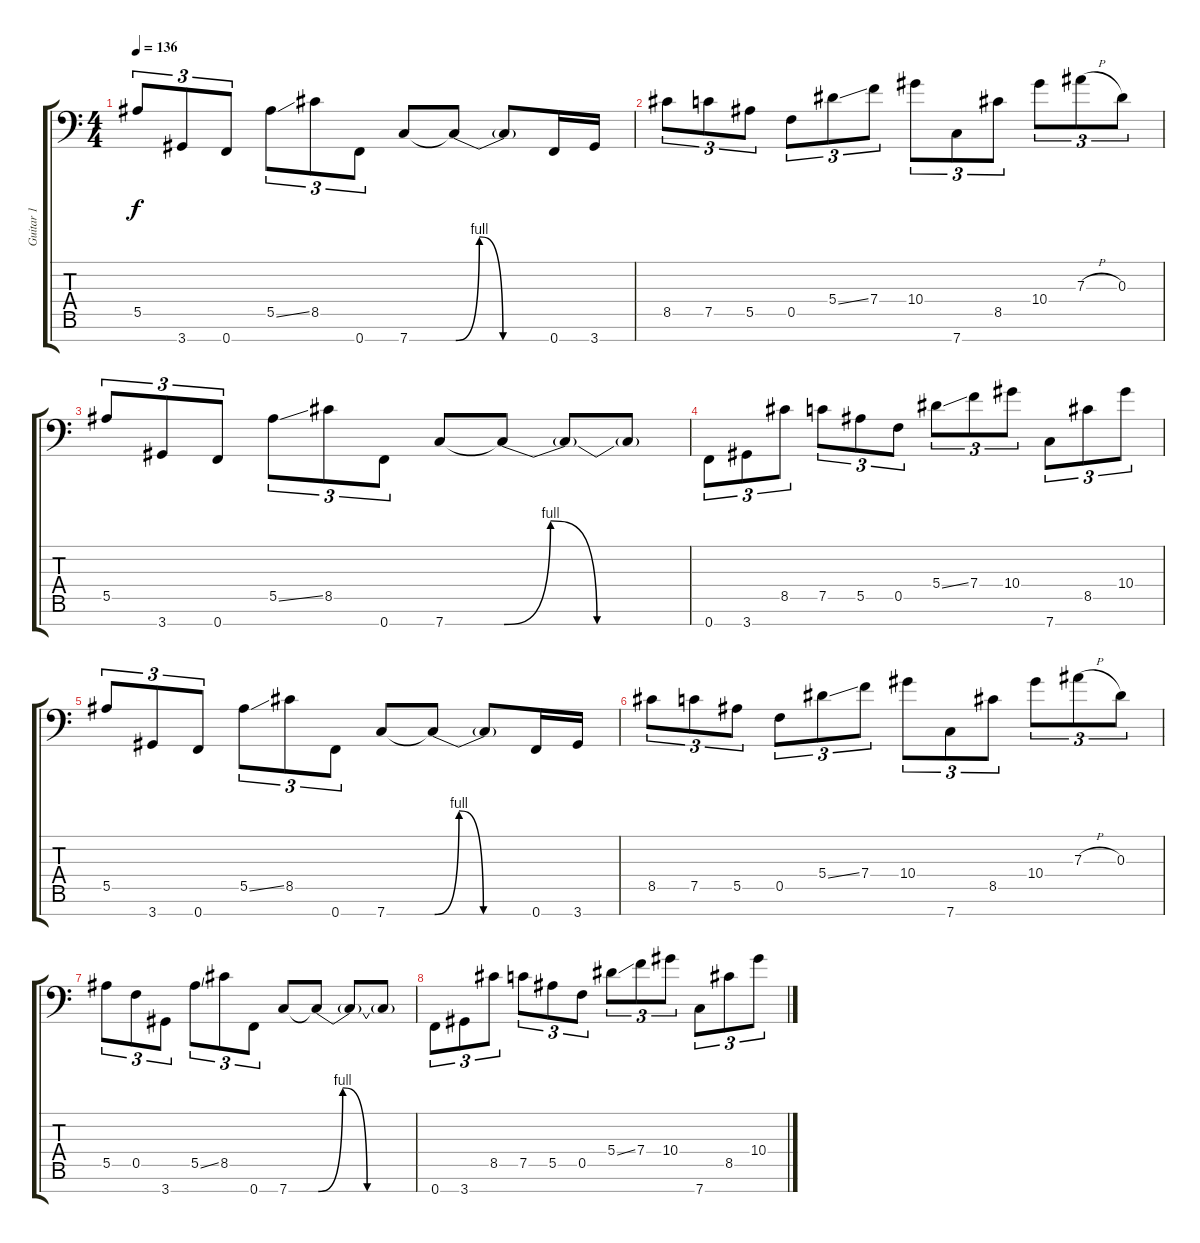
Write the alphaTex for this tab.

\track ("Guitar 1" "Guitar 1") {instrument distortionguitar}
\staff {score tabs}
\tuning (Bb3 F3 Eb3 Bb2 F2 Bb1 F1) {hide}
\ts (4 4)
\tempo 136
\clef f4
\ks c
5.5.8{tu (3 2) dy f} 3.7.8{tu (3 2)} 0.7.8{tu (3 2)} 5.5{ss}.8{tu (3 2)} 8.5.8{tu (3 2)} 0.7.8{tu (3 2)} 7.7.8 7.7{be (custom 0 0 15 4 30 0 45 0 60 0) t}.8 7.7{t}.8 0.7.16 3.7.16 |
8.5.8{tu (3 2)} 7.5.8{tu (3 2)} 5.5.8{tu (3 2)} 0.5.8{tu (3 2)} 5.4{ss}.8{tu (3 2)} 7.4.8{tu (3 2)} 10.4.8{tu (3 2)} 7.7.8{tu (3 2)} 8.5.8{tu (3 2)} 10.4.8{tu (3 2)} 7.3{h}.8{tu (3 2)} 0.3.8{tu (3 2)} |
5.5.8{tu (3 2)} 3.7.8{tu (3 2)} 0.7.8{tu (3 2)} 5.5{ss}.8{tu (3 2)} 8.5.8{tu (3 2)} 0.7.8{tu (3 2)} 7.7.8 7.7{be (custom 0 0 15 4 30 0 45 0 60 0) t}.8 7.7{t}.8 7.7{t}.8 |
0.7.8{tu (3 2)} 3.7.8{tu (3 2)} 8.5.8{tu (3 2)} 7.5.8{tu (3 2)} 5.5.8{tu (3 2)} 0.5.8{tu (3 2)} 5.4{ss}.8{tu (3 2)} 7.4.8{tu (3 2)} 10.4.8{tu (3 2)} 7.7.8{tu (3 2)} 8.5.8{tu (3 2)} 10.4.8{tu (3 2)} |
5.5.8{tu (3 2)} 3.7.8{tu (3 2)} 0.7.8{tu (3 2)} 5.5{ss}.8{tu (3 2)} 8.5.8{tu (3 2)} 0.7.8{tu (3 2)} 7.7.8 7.7{be (custom 0 0 15 4 30 0 45 0 60 0) t}.8 7.7{t}.8 0.7.16 3.7.16 |
8.5.8{tu (3 2)} 7.5.8{tu (3 2)} 5.5.8{tu (3 2)} 0.5.8{tu (3 2)} 5.4{ss}.8{tu (3 2)} 7.4.8{tu (3 2)} 10.4.8{tu (3 2)} 7.7.8{tu (3 2)} 8.5.8{tu (3 2)} 10.4.8{tu (3 2)} 7.3{h}.8{tu (3 2)} 0.3.8{tu (3 2)} |
5.5.8{tu (3 2)} 0.5.8{tu (3 2)} 3.7.8{tu (3 2)} 5.5{ss}.8{tu (3 2)} 8.5.8{tu (3 2)} 0.7.8{tu (3 2)} 7.7.8 7.7{be (custom 0 0 15 4 30 0 45 0 60 0) t}.8 7.7{t}.8 7.7{t}.8 |
0.7.8{tu (3 2)} 3.7.8{tu (3 2)} 8.5.8{tu (3 2)} 7.5.8{tu (3 2)} 5.5.8{tu (3 2)} 0.5.8{tu (3 2)} 5.4{ss}.8{tu (3 2)} 7.4.8{tu (3 2)} 10.4.8{tu (3 2)} 7.7.8{tu (3 2)} 8.5.8{tu (3 2)} 10.4.8{tu (3 2)}
